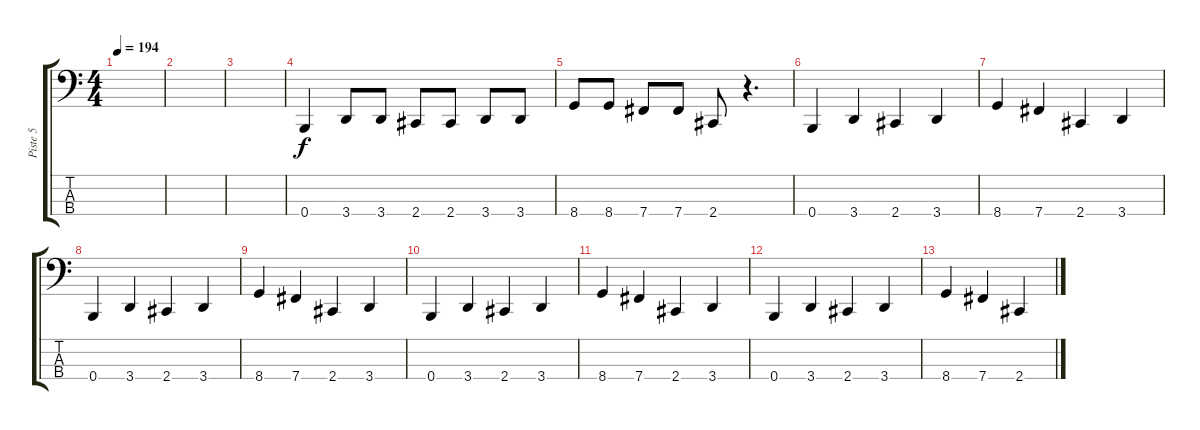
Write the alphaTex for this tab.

\track ("Piste 5" "Piste 5") {instrument electricbasspick}
\staff {score tabs}
\tuning (E2 B1 Gb1 B0) {hide}
\ts (4 4)
\tempo 194
\clef f4
\ks c
|
|
|
0.4.4 3.4.8 3.4.8 2.4.8 2.4.8 3.4.8 3.4.8 |
8.4.8 8.4.8 7.4.8 7.4.8 2.4.8 r.4{d} |
0.4.4 3.4.4 2.4.4 3.4.4 |
8.4.4 7.4.4 2.4.4 3.4.4 |
0.4.4 3.4.4 2.4.4 3.4.4 |
8.4.4 7.4.4 2.4.4 3.4.4 |
0.4.4 3.4.4 2.4.4 3.4.4 |
8.4.4 7.4.4 2.4.4 3.4.4 |
0.4.4 3.4.4 2.4.4 3.4.4 |
8.4.4 7.4.4 2.4.4
